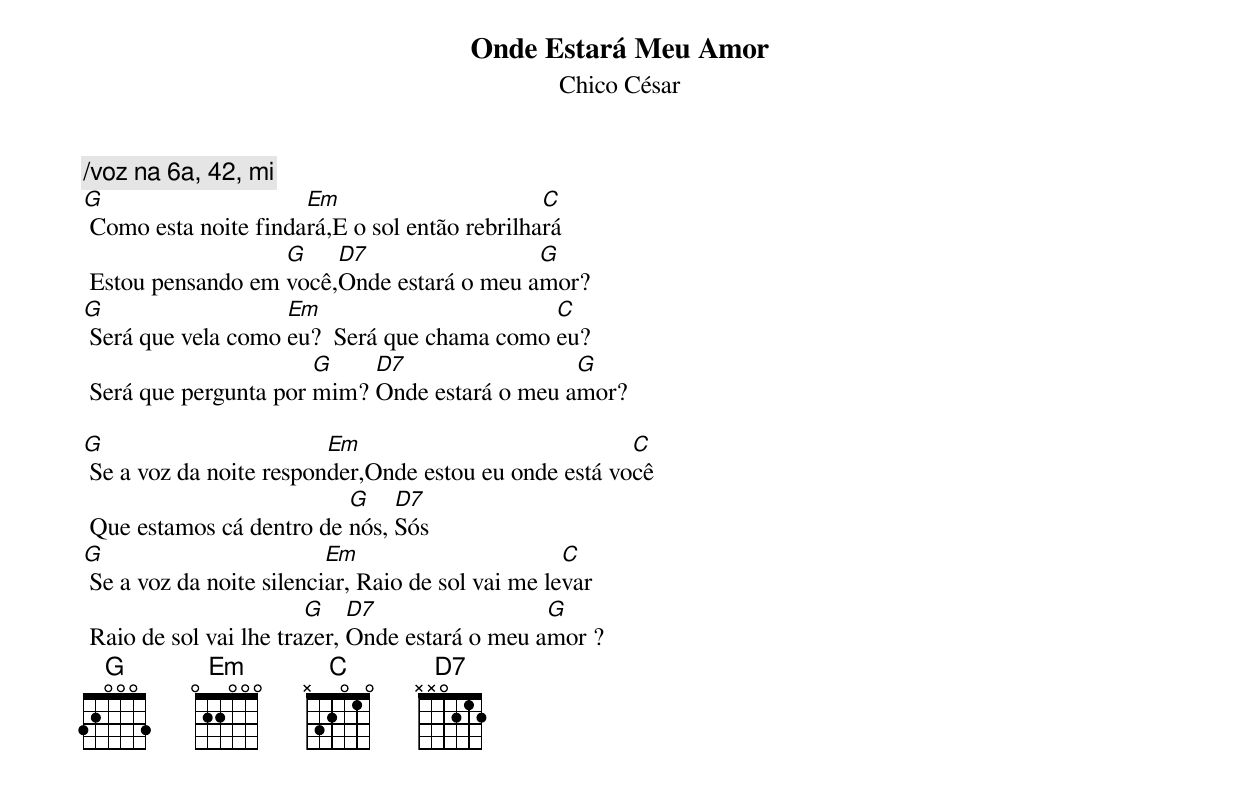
Onde Estará Meu Amor
Chico César

/voz na 6a, 42, mi
G                     Em                       C
 Como esta noite findará,E o sol então rebrilhará
                   G    D7                 G
 Estou pensando em você,Onde estará o meu amor?
G                   Em                       C
 Será que vela como eu?  Será que chama como eu?
                       G    D7                 G
 Será que pergunta por mim? Onde estará o meu amor?

G                        Em                            C
 Se a voz da noite responder,Onde estou eu onde está você
                          G    D7
 Que estamos cá dentro de nós, Sós
G                         Em                       C
 Se a voz da noite silenciar, Raio de sol vai me levar
                        G    D7                 G
 Raio de sol vai lhe trazer, Onde estará o meu amor ?
